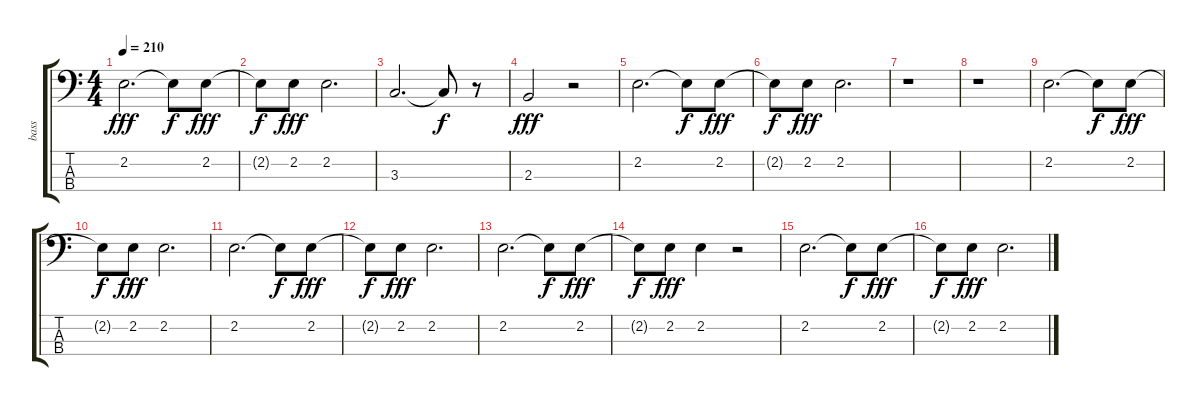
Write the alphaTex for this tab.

\track ("bass" "bass") {instrument acousticbass}
\staff {score tabs}
\tuning (G2 D2 A1 E1) {hide}
\ts (4 4)
\tempo 210
\clef f4
\ks c
2.2.2{d dy fff} 2.2{t}.8{dy f} 2.2.8{dy fff} |
2.2{t}.8{dy f} 2.2.8{dy fff} 2.2.2{d} |
3.3.2{d} 3.3{t}.8{dy f} r.8 |
2.3.2{dy fff} r.2 |
2.2.2{d} 2.2{t}.8{dy f} 2.2.8{dy fff} |
2.2{t}.8{dy f} 2.2.8{dy fff} 2.2.2{d} |
r.1 |
r.1 |
2.2.2{d} 2.2{t}.8{dy f} 2.2.8{dy fff} |
2.2{t}.8{dy f} 2.2.8{dy fff} 2.2.2{d} |
2.2.2{d} 2.2{t}.8{dy f} 2.2.8{dy fff} |
2.2{t}.8{dy f} 2.2.8{dy fff} 2.2.2{d} |
2.2.2{d} 2.2{t}.8{dy f} 2.2.8{dy fff} |
2.2{t}.8{dy f} 2.2.8{dy fff} 2.2.4 r.2 |
2.2.2{d} 2.2{t}.8{dy f} 2.2.8{dy fff} |
2.2{t}.8{dy f} 2.2.8{dy fff} 2.2.2{d}
